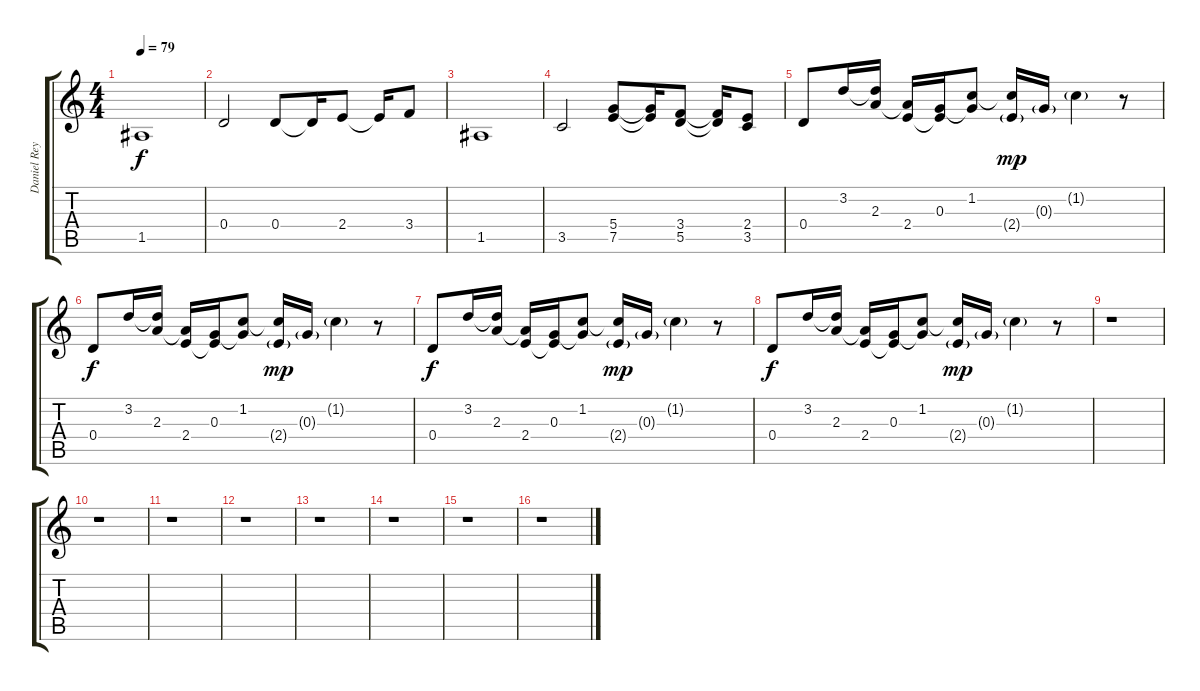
\track ("Daniel Rey" "Daniel Rey") {instrument electricguitarclean}
\staff {score tabs}
\tuning (E4 B3 G3 D3 A2 E2) {hide}
\ts (4 4)
\tempo 79
\clef g2
\ks c
1.5.1{dy f} |
0.4.2 0.4.8 0.4{t}.16 2.4.8 2.4{t}.16 3.4.8 |
1.5.1 |
3.5.2 (5.4 7.5).8 (5.4{t} 7.5{t}).16 (3.4 5.5).8 (3.4{t} 5.5{t}).16 (2.4 3.5).8 |
0.4.8 3.2.16 (3.2{t} 2.3).16 (2.3{t} 2.4).16 (0.3 2.4{t}).16 (1.2 0.3{t}).8 (1.2{t} 2.4{g}).16{dy mp} 0.3{g}.16 1.2{g}.4 r.8 |
0.4.8{dy f} 3.2.16 (3.2{t} 2.3).16 (2.3{t} 2.4).16 (0.3 2.4{t}).16 (1.2 0.3{t}).8 (1.2{t} 2.4{g}).16{dy mp} 0.3{g}.16 1.2{g}.4 r.8 |
0.4.8{dy f} 3.2.16 (3.2{t} 2.3).16 (2.3{t} 2.4).16 (0.3 2.4{t}).16 (1.2 0.3{t}).8 (1.2{t} 2.4{g}).16{dy mp} 0.3{g}.16 1.2{g}.4 r.8 |
0.4.8{dy f} 3.2.16 (3.2{t} 2.3).16 (2.3{t} 2.4).16 (0.3 2.4{t}).16 (1.2 0.3{t}).8 (1.2{t} 2.4{g}).16{dy mp} 0.3{g}.16 1.2{g}.4 r.8 |
r.1 |
r.1 |
r.1 |
r.1 |
r.1 |
r.1 |
r.1 |
r.1
